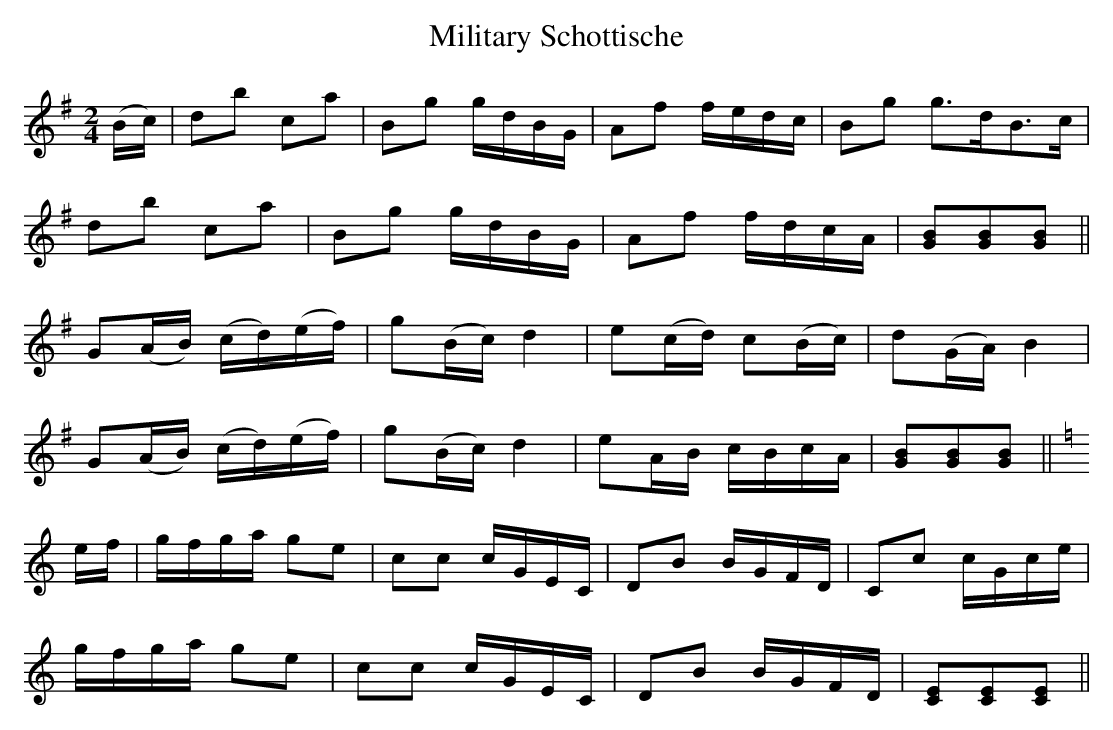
X:1
T:Military Schottische
M:2/4
L:1/8
K:G
(B/c/)|db ca|Bg g/d/B/G/|Af f/e/d/c/|Bg g>dB>c|
db ca|Bg g/d/B/G/|Af f/d/c/A/|[GB][GB][GB]||
G(A/B/) (c/d/)(e/f/)|g(B/c/)d2|e(c/d/) c(B/c/)|d(G/A/) B2|
G(A/B/) (c/d/)(e/f/)|g(B/c/) d2|eA/B/ c/B/c/A/|[GB][GB][GB]||
K:C
e/f/|g/f/g/a/ ge|cc c/G/E/C/|DB B/G/F/D/|Cc c/G/c/e/|
g/f/g/a/ ge|cc c/G/E/C/|DB B/G/F/D/|[CE][CE][CE]||
